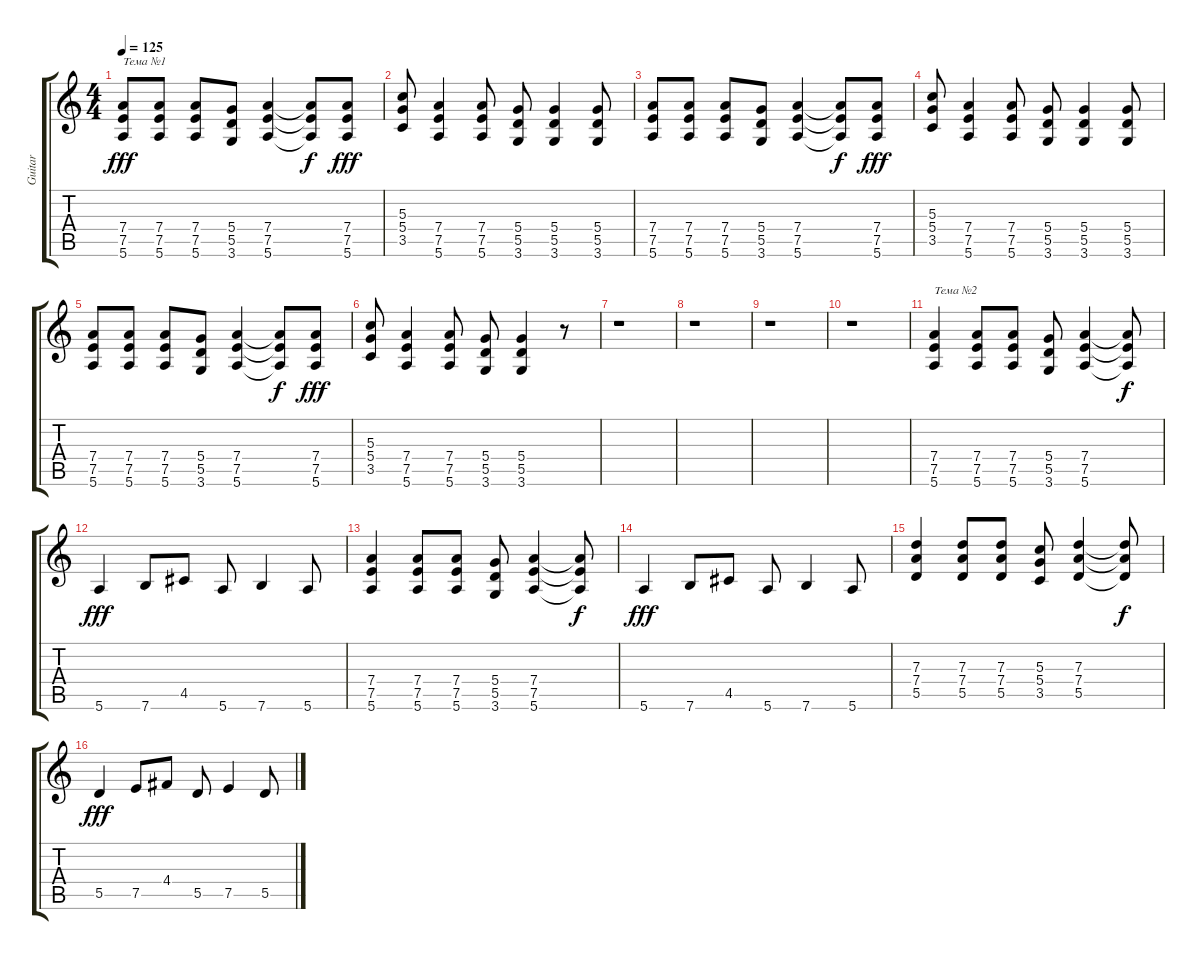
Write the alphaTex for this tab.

\track ("Guitar" "Guitar") {instrument overdrivenguitar}
\staff {score tabs}
\tuning (E4 B3 G3 D3 A2 E2) {hide}
\ts (4 4)
\tempo 125
\clef g2
\ks c
(7.4 7.5 5.6).8{txt "Тема №1" dy fff instrument overdrivenguitar} (7.4 7.5 5.6).8 (7.4 7.5 5.6).8 (5.4 5.5 3.6).8 (7.4 7.5 5.6).4 (7.4{t} 7.5{t} 5.6{t}).8{dy f} (7.4 7.5 5.6).8{dy fff} |
(5.3 5.4 3.5).8 (7.4 7.5 5.6).4 (7.4 7.5 5.6).8 (5.4 5.5 3.6).8 (5.4 5.5 3.6).4 (5.4 5.5 3.6).8 |
(7.4 7.5 5.6).8 (7.4 7.5 5.6).8 (7.4 7.5 5.6).8 (5.4 5.5 3.6).8 (7.4 7.5 5.6).4 (7.4{t} 7.5{t} 5.6{t}).8{dy f} (7.4 7.5 5.6).8{dy fff} |
(5.3 5.4 3.5).8 (7.4 7.5 5.6).4 (7.4 7.5 5.6).8 (5.4 5.5 3.6).8 (5.4 5.5 3.6).4 (5.4 5.5 3.6).8 |
(7.4 7.5 5.6).8 (7.4 7.5 5.6).8 (7.4 7.5 5.6).8 (5.4 5.5 3.6).8 (7.4 7.5 5.6).4 (7.4{t} 7.5{t} 5.6{t}).8{dy f} (7.4 7.5 5.6).8{dy fff} |
(5.3 5.4 3.5).8 (7.4 7.5 5.6).4 (7.4 7.5 5.6).8 (5.4 5.5 3.6).8 (5.4 5.5 3.6).4 r.8 |
r.1 |
r.1 |
r.1 |
r.1 |
(7.4 7.5 5.6).4{txt "Тема №2"} (7.4 7.5 5.6).8 (7.4 7.5 5.6).8 (5.4 5.5 3.6).8 (7.4 7.5 5.6).4 (7.4{t} 7.5{t} 5.6{t}).8{dy f} |
5.6.4{dy fff} 7.6.8 4.5.8 5.6.8 7.6.4 5.6.8 |
(7.4 7.5 5.6).4 (7.4 7.5 5.6).8 (7.4 7.5 5.6).8 (5.4 5.5 3.6).8 (7.4 7.5 5.6).4 (7.4{t} 7.5{t} 5.6{t}).8{dy f} |
5.6.4{dy fff} 7.6.8 4.5.8 5.6.8 7.6.4 5.6.8 |
(7.3 7.4 5.5).4 (7.3 7.4 5.5).8 (7.3 7.4 5.5).8 (5.3 5.4 3.5).8 (7.3 7.4 5.5).4 (7.3{t} 7.4{t} 5.5{t}).8{dy f} |
5.5.4{dy fff} 7.5.8 4.4.8 5.5.8 7.5.4 5.5.8
